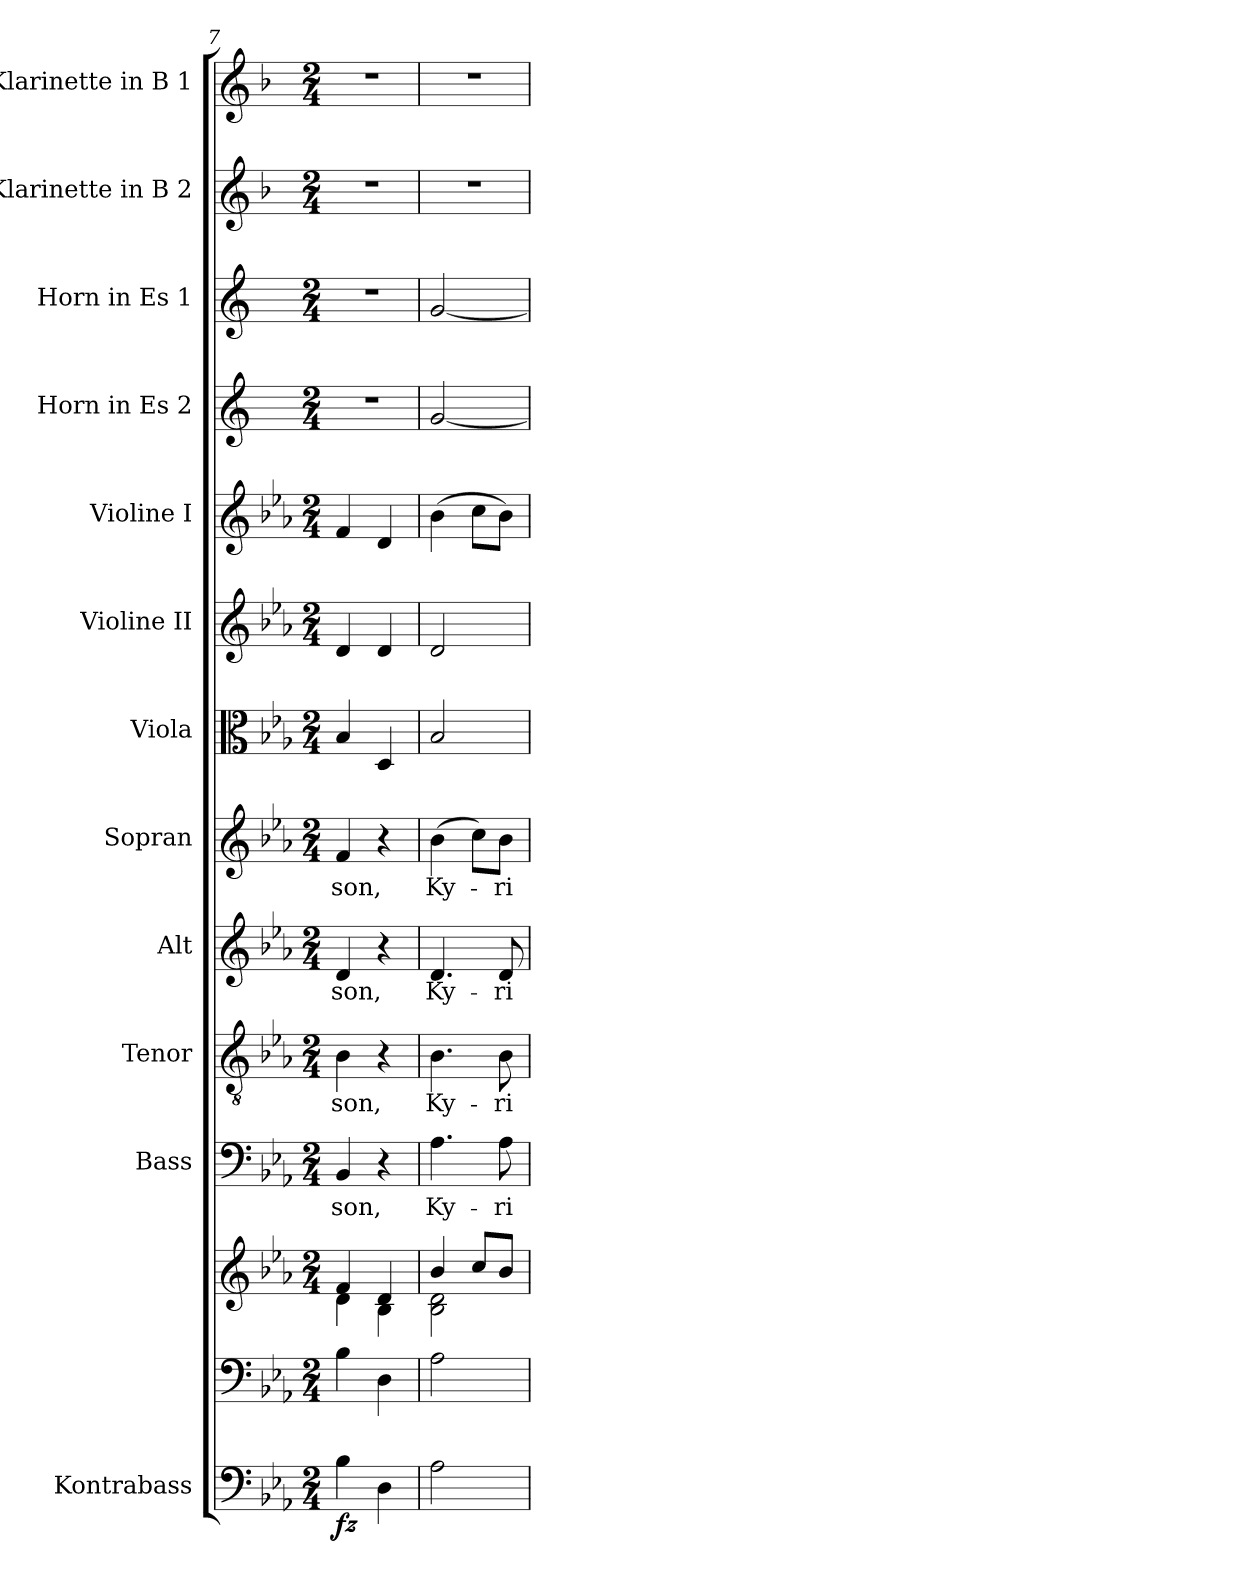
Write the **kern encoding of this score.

**kern	**dynam	**kern	**kern	**kern	**text	**kern	**text	**kern	**text	**kern	**text	**kern	**kern	**kern	**kern	**kern	**kern	**kern
*part13	*part13	*part12	*part12	*part11	*part11	*part10	*part10	*part9	*part9	*part8	*part8	*part7	*part6	*part5	*part4	*part3	*part2	*part1
*staff14	*staff14	*staff13	*staff12	*staff11	*staff11	*staff10	*staff10	*staff9	*staff9	*staff8	*staff8	*staff7	*staff6	*staff5	*staff4	*staff3	*staff2	*staff1
*I"Kontrabass	*	*	*	*I"Bass	*	*I"Tenor	*	*I"Alt	*	*I"Sopran	*	*I"Viola	*I"Violine II	*I"Violine I	*I"Horn in Es 2	*I"Horn in Es 1	*I"Klarinette in B 2	*I"Klarinette in B 1
*I'Kb.	*	*	*	*I'B	*	*I'T	*	*I'A	*	*I'S	*	*I'Vla.	*I'Vl. II	*I'Vl. I	*I'Hrn. 2	*I'Hrn. 1	*	*
*clefF4	*	*clefF4	*clefG2	*clefF4	*	*clefGv2	*	*clefG2	*	*clefG2	*	*clefC3	*clefG2	*clefG2	*clefG2	*clefG2	*clefG2	*clefG2
*ITrd7c12	*	*	*	*	*	*	*	*	*	*	*	*	*	*	*ITrd5c9	*ITrd5c9	*ITrd1c2	*ITrd1c2
*k[b-e-a-]	*	*k[b-e-a-]	*k[b-e-a-]	*k[b-e-a-]	*	*k[b-e-a-]	*	*k[b-e-a-]	*	*k[b-e-a-]	*	*k[b-e-a-]	*k[b-e-a-]	*k[b-e-a-]	*k[b-e-a-]	*k[b-e-a-]	*k[b-e-a-]	*k[b-e-a-]
*E-:	*	*E-:	*E-:	*E-:	*	*E-:	*	*E-:	*	*E-:	*	*E-:	*E-:	*E-:	*E-:	*E-:	*E-:	*E-:
*M2/4	*	*M2/4	*M2/4	*M2/4	*	*M2/4	*	*M2/4	*	*M2/4	*	*M2/4	*M2/4	*M2/4	*M2/4	*M2/4	*M2/4	*M2/4
=7	=7	=7	=7	=7	=7	=7	=7	=7	=7	=7	=7	=7	=7	=7	=7	=7	=7	=7
*	*	*	*^	*	*	*	*	*	*	*	*	*	*	*	*	*	*	*
!	!LO:DY:b	!	!	!	!	!LO:LY:b	!	!LO:LY:b	!	!LO:LY:b	!	!LO:LY:b	!	!	!	!	!	!	!
4BB-\	fz	4B-\	4f/	4d\	4BB-/	-son,	4B-\	-son,	4d/	-son,	4f/	-son,	4B-/	4d/	4f/	2r	2r	2r	2r
4DD\	.	4D\	4d/	4B-\	4r	.	4r	.	4r	.	4r	.	4D/	4d/	4d/	.	.	.	.
=8	=8	=8	=8	=8	=8	=8	=8	=8	=8	=8	=8	=8	=8	=8	=8	=8	=8	=8	=8
!	!	!	!	!	!	!LO:LY:b	!	!LO:LY:b	!	!LO:LY:b	!	!LO:LY:b	!	!	!	!	!	!	!
2AA-\	.	2A-\	4b-/	2B-\ 2d\	4.A-\	Ky-	4.B-\	Ky-	4.d/	Ky-	(>4b-\	Ky-	2B-/	2d/	(>4b-\	[2B-/	[2B-/	2r	2r
.	.	.	8cc/L	.	.	.	.	.	.	.	8cc\L)	.	.	.	8cc\L	.	.	.	.
!	!	!	!	!	!	!LO:LY:b	!	!LO:LY:b	!	!LO:LY:b	!	!LO:LY:b	!	!	!	!	!	!	!
.	.	.	8b-/J	.	8A-\	-ri-	8B-\	-ri-	8d/	-ri-	8b-\J	-ri-	.	.	8b-\J)	.	.	.	.
*	*	*	*v	*v	*	*	*	*	*	*	*	*	*	*	*	*	*	*	*
=	=	=	=	=	=	=	=	=	=	=	=	=	=	=	=	=	=	=
*-	*-	*-	*-	*-	*-	*-	*-	*-	*-	*-	*-	*-	*-	*-	*-	*-	*-	*-
